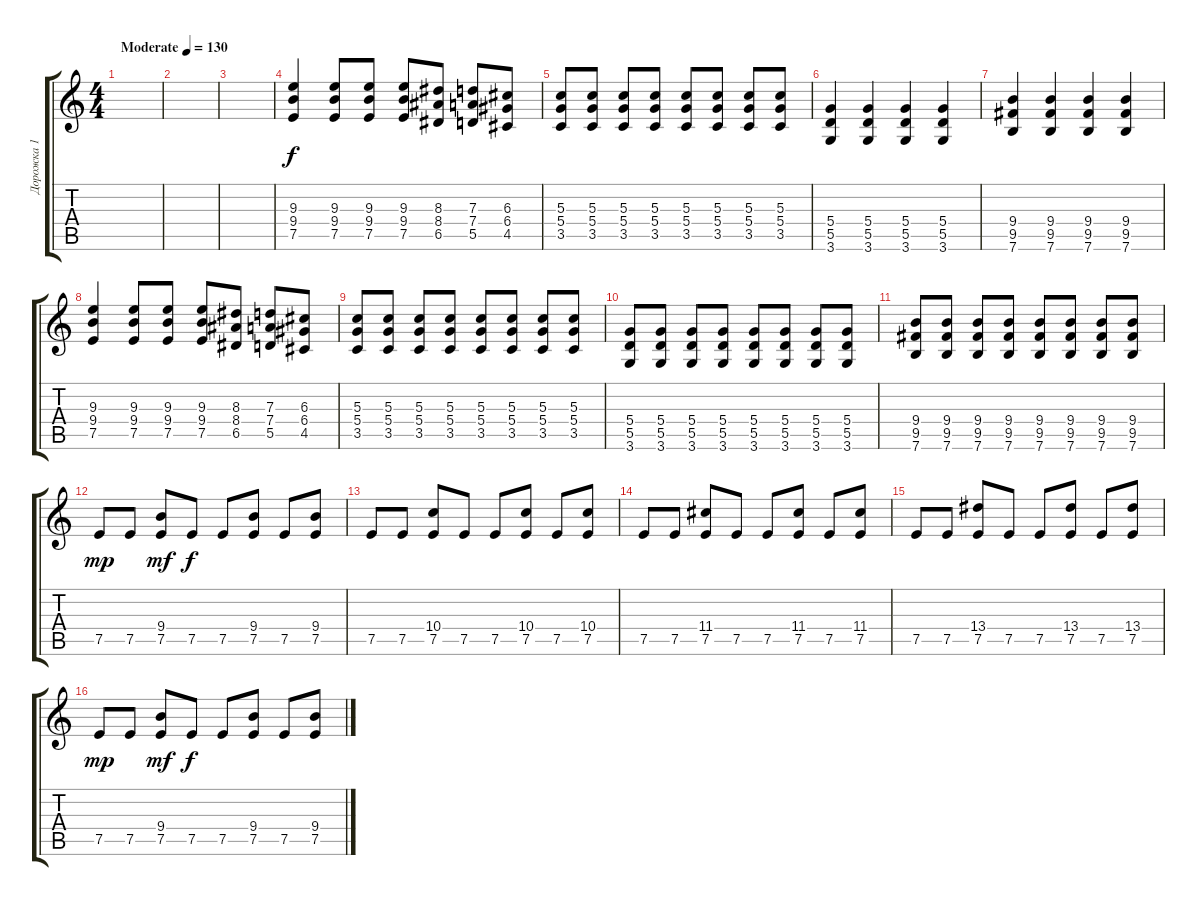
\track ("Дорожка 1" "Дорожка 1") {instrument overdrivenguitar}
\staff {score tabs}
\tuning (E4 B3 G3 D3 A2 E2) {hide}
\ts (4 4)
\tempo (130 "Moderate")
\clef g2
\ks c
|
|
|
(9.3 9.4 7.5).4 (9.3 9.4 7.5).8 (9.3 9.4 7.5).8 (9.3 9.4 7.5).8 (8.3 8.4 6.5).8 (7.3 7.4 5.5).8 (6.3 6.4 4.5).8 |
(5.3 5.4 3.5).8 (5.3 5.4 3.5).8 (5.3 5.4 3.5).8 (5.3 5.4 3.5).8 (5.3 5.4 3.5).8 (5.3 5.4 3.5).8 (5.3 5.4 3.5).8 (5.3 5.4 3.5).8 |
(5.4 5.5 3.6).4 (5.4 5.5 3.6).4 (5.4 5.5 3.6).4 (5.4 5.5 3.6).4 |
(9.4 9.5 7.6).4 (9.4 9.5 7.6).4 (9.4 9.5 7.6).4 (9.4 9.5 7.6).4 |
(9.3 9.4 7.5).4 (9.3 9.4 7.5).8 (9.3 9.4 7.5).8 (9.3 9.4 7.5).8 (8.3 8.4 6.5).8 (7.3 7.4 5.5).8 (6.3 6.4 4.5).8 |
(5.3 5.4 3.5).8 (5.3 5.4 3.5).8 (5.3 5.4 3.5).8 (5.3 5.4 3.5).8 (5.3 5.4 3.5).8 (5.3 5.4 3.5).8 (5.3 5.4 3.5).8 (5.3 5.4 3.5).8 |
(5.4 5.5 3.6).8 (5.4 5.5 3.6).8 (5.4 5.5 3.6).8 (5.4 5.5 3.6).8 (5.4 5.5 3.6).8 (5.4 5.5 3.6).8 (5.4 5.5 3.6).8 (5.4 5.5 3.6).8 |
(9.4 9.5 7.6).8 (9.4 9.5 7.6).8 (9.4 9.5 7.6).8 (9.4 9.5 7.6).8 (9.4 9.5 7.6).8 (9.4 9.5 7.6).8 (9.4 9.5 7.6).8 (9.4 9.5 7.6).8 |
7.5.8{dy mp} 7.5.8 (9.4 7.5).8{dy mf} 7.5.8{dy f} 7.5.8 (9.4 7.5).8 7.5.8 (9.4 7.5).8 |
7.5.8 7.5.8 (10.4 7.5).8 7.5.8 7.5.8 (10.4 7.5).8 7.5.8 (10.4 7.5).8 |
7.5.8 7.5.8 (11.4 7.5).8 7.5.8 7.5.8 (11.4 7.5).8 7.5.8 (11.4 7.5).8 |
7.5.8 7.5.8 (13.4 7.5).8 7.5.8 7.5.8 (13.4 7.5).8 7.5.8 (13.4 7.5).8 |
7.5.8{dy mp} 7.5.8 (9.4 7.5).8{dy mf} 7.5.8{dy f} 7.5.8 (9.4 7.5).8 7.5.8 (9.4 7.5).8
